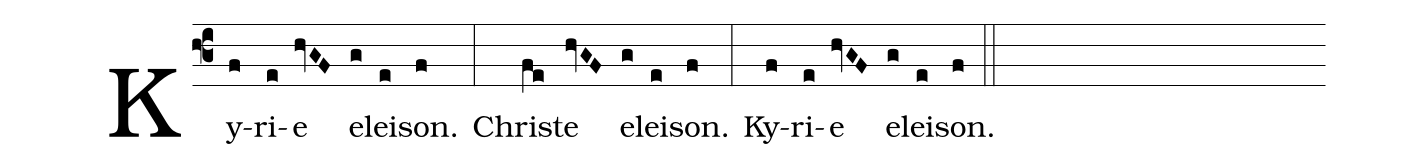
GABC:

%%
(f3) Ky(f)ri(e)e(hvGF) e(g)lei(e)son.(f) (:) Chri(fe)ste(hvGF) e(g)lei(e)son.(f) (:) Ky(f)ri(e)e(hvGF) e(g)lei(e)son.(f) (::)
